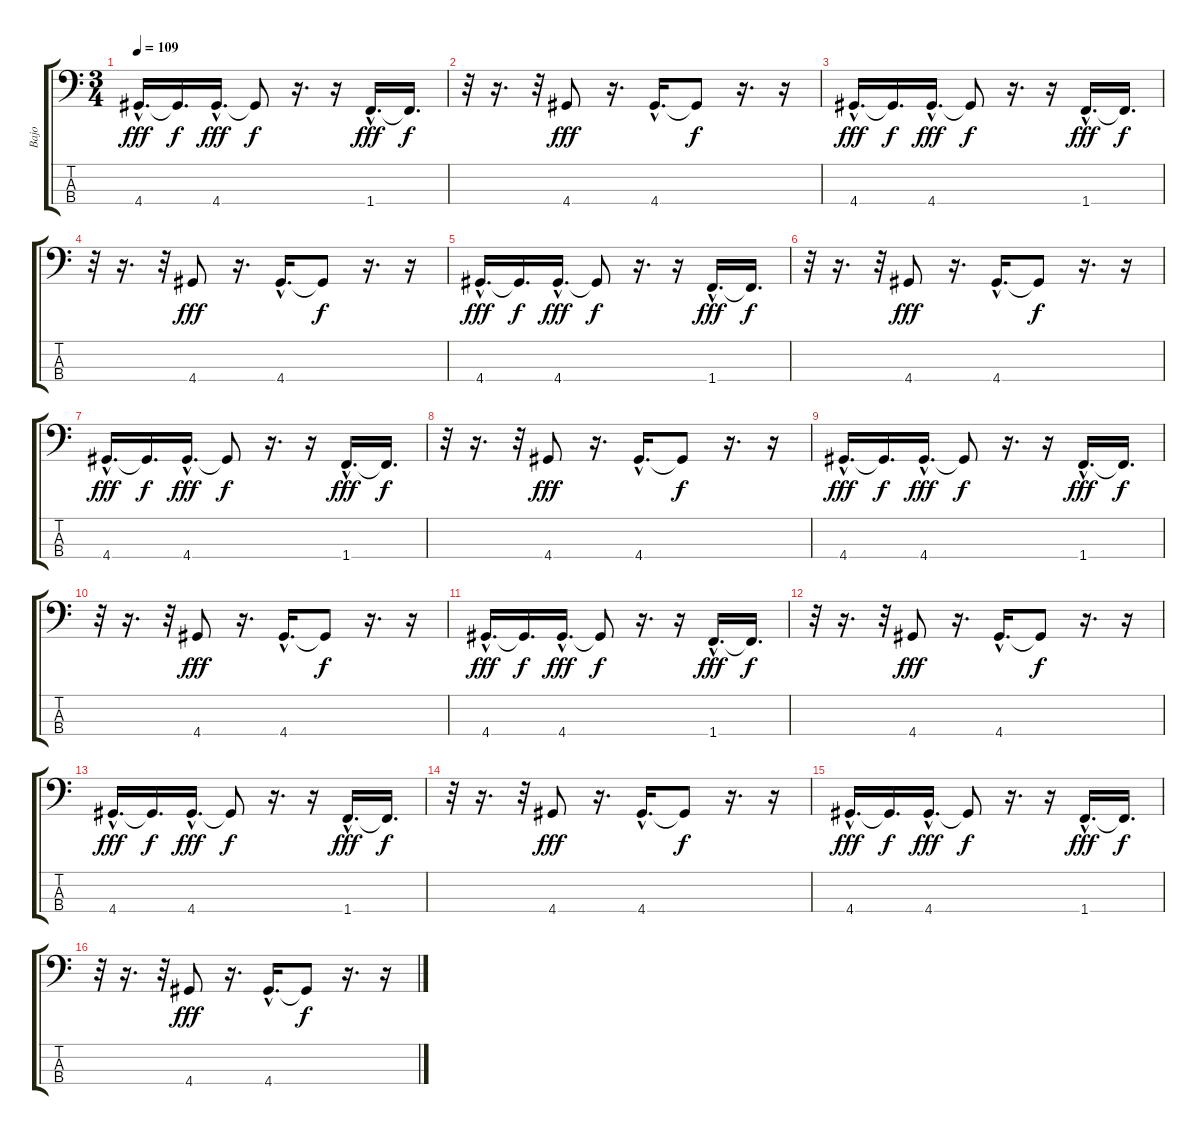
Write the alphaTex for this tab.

\track ("Bajo" "Bajo") {instrument electricbasspick}
\staff {score tabs}
\tuning (G2 D2 A1 E1) {hide}
\ts (3 4)
\tempo 109
\clef f4
\ks c
4.4{hac}.16{d dy fff} 4.4{t}.16{d dy f} 4.4{hac}.16{d dy fff} 4.4{t}.8{dy f} r.16{d} r.16 1.4{hac}.16{d dy fff} 1.4{t}.16{d dy f} |
r.32 r.16{d} r.32 4.4.8{dy fff} r.16{d} 4.4{hac}.16{d} 4.4{t}.8{dy f} r.16{d} r.16 |
4.4{hac}.16{d dy fff} 4.4{t}.16{d dy f} 4.4{hac}.16{d dy fff} 4.4{t}.8{dy f} r.16{d} r.16 1.4{hac}.16{d dy fff} 1.4{t}.16{d dy f} |
r.32 r.16{d} r.32 4.4.8{dy fff} r.16{d} 4.4{hac}.16{d} 4.4{t}.8{dy f} r.16{d} r.16 |
4.4{hac}.16{d dy fff} 4.4{t}.16{d dy f} 4.4{hac}.16{d dy fff} 4.4{t}.8{dy f} r.16{d} r.16 1.4{hac}.16{d dy fff} 1.4{t}.16{d dy f} |
r.32 r.16{d} r.32 4.4.8{dy fff} r.16{d} 4.4{hac}.16{d} 4.4{t}.8{dy f} r.16{d} r.16 |
4.4{hac}.16{d dy fff} 4.4{t}.16{d dy f} 4.4{hac}.16{d dy fff} 4.4{t}.8{dy f} r.16{d} r.16 1.4{hac}.16{d dy fff} 1.4{t}.16{d dy f} |
r.32 r.16{d} r.32 4.4.8{dy fff} r.16{d} 4.4{hac}.16{d} 4.4{t}.8{dy f} r.16{d} r.16 |
4.4{hac}.16{d dy fff} 4.4{t}.16{d dy f} 4.4{hac}.16{d dy fff} 4.4{t}.8{dy f} r.16{d} r.16 1.4{hac}.16{d dy fff} 1.4{t}.16{d dy f} |
r.32 r.16{d} r.32 4.4.8{dy fff} r.16{d} 4.4{hac}.16{d} 4.4{t}.8{dy f} r.16{d} r.16 |
4.4{hac}.16{d dy fff} 4.4{t}.16{d dy f} 4.4{hac}.16{d dy fff} 4.4{t}.8{dy f} r.16{d} r.16 1.4{hac}.16{d dy fff} 1.4{t}.16{d dy f} |
r.32 r.16{d} r.32 4.4.8{dy fff} r.16{d} 4.4{hac}.16{d} 4.4{t}.8{dy f} r.16{d} r.16 |
4.4{hac}.16{d dy fff} 4.4{t}.16{d dy f} 4.4{hac}.16{d dy fff} 4.4{t}.8{dy f} r.16{d} r.16 1.4{hac}.16{d dy fff} 1.4{t}.16{d dy f} |
r.32 r.16{d} r.32 4.4.8{dy fff} r.16{d} 4.4{hac}.16{d} 4.4{t}.8{dy f} r.16{d} r.16 |
4.4{hac}.16{d dy fff} 4.4{t}.16{d dy f} 4.4{hac}.16{d dy fff} 4.4{t}.8{dy f} r.16{d} r.16 1.4{hac}.16{d dy fff} 1.4{t}.16{d dy f} |
r.32 r.16{d} r.32 4.4.8{dy fff} r.16{d} 4.4{hac}.16{d} 4.4{t}.8{dy f} r.16{d} r.16
